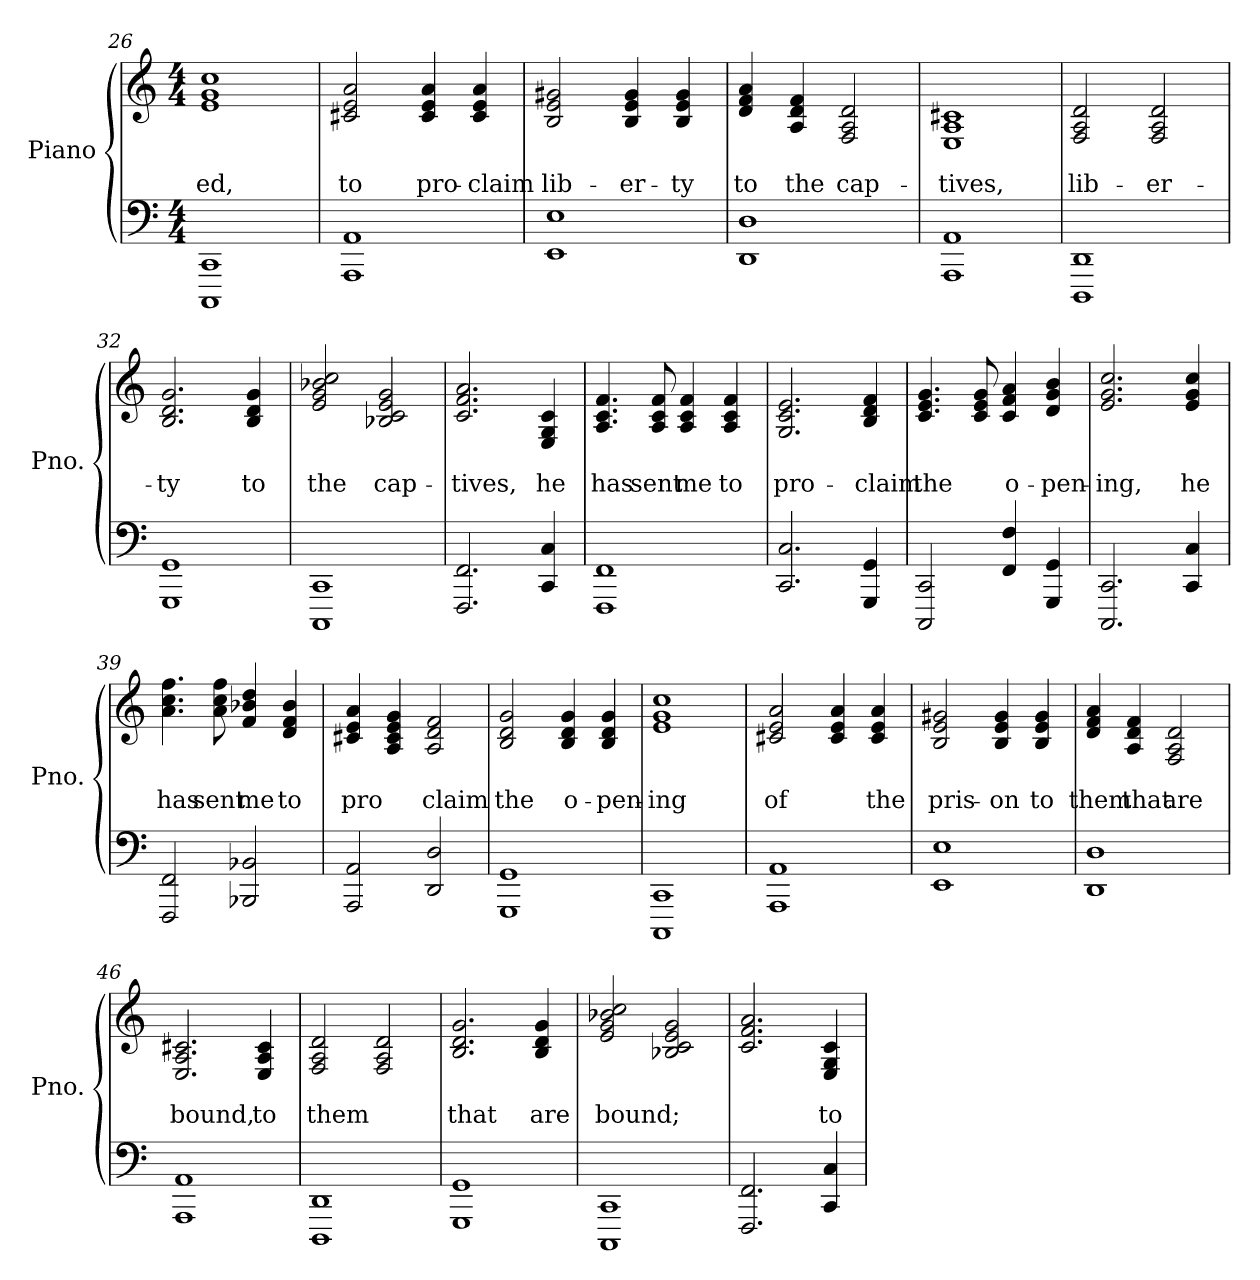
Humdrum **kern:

**kern	**kern	**text	**text
*part1	*part1	*part1	*part1
*staff2	*staff1	*staff1	*staff1
*I"Piano	*	*	*
*I'Pno.	*	*	*
*clefF4	*clefG2	*	*
*k[]	*k[]	*	*
*M4/4	*M4/4	*	*
=26	=26	=26	=26
!	!	!	!LO:LY:b
1CCC 1CC	1e 1g 1cc	.	-ed,
=27	=27	=27	=27
!	!	!	!LO:LY:b
1AAA 1AA	2c#X/ 2e/ 2a/	.	to
!	!	!	!LO:LY:b
.	4c#/ 4e/ 4a/	.	pro-
!	!	!	!LO:LY:b
.	4c#/ 4e/ 4a/	.	-claim
=28	=28	=28	=28
!	!	!	!LO:LY:b
1EE 1E	2B/ 2e/ 2g#X/	.	lib-
!	!	!	!LO:LY:b
.	4B/ 4e/ 4g#/	.	-er-
!	!	!	!LO:LY:b
.	4B/ 4e/ 4g#/	.	-ty
!!LO:PB:g=z
=29	=29	=29	=29
!	!	!	!LO:LY:b
1DD 1D	4d/ 4f/ 4a/	.	to
!	!	!	!LO:LY:b
.	4A/ 4d/ 4f/	.	the
!	!	!	!LO:LY:b
.	2F/ 2A/ 2d/	.	cap-
=30	=30	=30	=30
!	!	!	!LO:LY:b
1AAA 1AA	1E 1A 1c#X	.	-tives,
=31	=31	=31	=31
!	!	!	!LO:LY:b
1DDD 1DD	2F/ 2A/ 2d/	.	lib-
!	!	!	!LO:LY:b
.	2F/ 2A/ 2d/	.	-er-
=32	=32	=32	=32
!	!	!	!LO:LY:b
1GGG 1GG	2.B/ 2.d/ 2.g/	.	-ty
!	!	!	!LO:LY:b
.	4B/ 4d/ 4g/	.	to
=33	=33	=33	=33
!	!	!	!LO:LY:b
1CCC 1CC	2e/ 2g/ 2b-X/ 2cc/	.	the
!	!	!	!LO:LY:b
.	2B-X/ 2c/ 2e/ 2g/	.	cap-
=34	=34	=34	=34
!	!	!	!LO:LY:b
2.FFF/ 2.FF/	2.c/ 2.f/ 2.a/	.	-tives,
!	!	!	!LO:LY:b
4CC/ 4C/	4E/ 4G/ 4c/	.	he
=35	=35	=35	=35
!	!	!	!LO:LY:b
1FFF 1FF	4.A/ 4.c/ 4.f/	.	has
!	!	!	!LO:LY:b
.	8A/ 8c/ 8f/	.	sent
!	!	!	!LO:LY:b
.	4A/ 4c/ 4f/	.	me
!	!	!	!LO:LY:b
.	4A/ 4c/ 4f/	.	to
=36	=36	=36	=36
!	!	!	!LO:LY:b
2.CC/ 2.C/	2.G/ 2.c/ 2.e/	.	pro-
!	!	!	!LO:LY:b
4GGG/ 4GG/	4B/ 4d/ 4f/	.	-claim
!!LO:LB:g=z
=37	=37	=37	=37
!	!	!	!LO:LY:b
2CCC/ 2CC/	4.c/ 4.e/ 4.g/	.	-the
.	8c/ 8e/ 8g/	.	.
!	!	!	!LO:LY:b
4FF/ 4F/	4c/ 4f/ 4a/	.	o-
!	!	!	!LO:LY:b
4GGG/ 4GG/	4d/ 4g/ 4b/	.	-pen-
=38	=38	=38	=38
!	!	!	!LO:LY:b
2.CCC/ 2.CC/	2.e/ 2.g/ 2.cc/	.	-ing,
!	!	!	!LO:LY:b
4CC/ 4C/	4e/ 4g/ 4cc/	.	he
=39	=39	=39	=39
!	!	!	!LO:LY:b
2FFF/ 2FF/	4.a\ 4.cc\ 4.ff\	.	has
!	!	!	!LO:LY:b
.	8a\ 8cc\ 8ff\	.	sent
!	!	!	!LO:LY:b
2BBB-X/ 2BB-X/	4f/ 4b-X/ 4dd/	.	me
!	!	!	!LO:LY:b
.	4d/ 4f/ 4b-/	.	to
=40	=40	=40	=40
!	!	!	!LO:LY:b
2AAA/ 2AA/	4c#X/ 4e/ 4a/	.	-pro
.	4A/ 4c#/ 4e/ 4g/	.	.
!	!	!	!LO:LY:b
2DD/ 2D/	2A/ 2d/ 2f/	.	claim
=41	=41	=41	=41
!	!	!	!LO:LY:b
1GGG 1GG	2B/ 2d/ 2g/	.	the
!	!	!	!LO:LY:b
.	4B/ 4d/ 4g/	.	o-
!	!	!	!LO:LY:b
.	4B/ 4d/ 4g/	.	-pen-
=42	=42	=42	=42
!	!	!	!LO:LY:b
1CCC 1CC	1e 1g 1cc	.	-ing
=43	=43	=43	=43
!	!	!	!LO:LY:b
1AAA 1AA	2c#X/ 2e/ 2a/	.	-of
.	4c#/ 4e/ 4a/	.	.
!	!	!	!LO:LY:b
.	4c#/ 4e/ 4a/	.	the
!!LO:LB:g=z
=44	=44	=44	=44
!	!	!	!LO:LY:b
1EE 1E	2B/ 2e/ 2g#X/	.	pris-
!	!	!	!LO:LY:b
.	4B/ 4e/ 4g#/	.	-on
!	!	!	!LO:LY:b
.	4B/ 4e/ 4g#/	.	to
=45	=45	=45	=45
!	!	!	!LO:LY:b
1DD 1D	4d/ 4f/ 4a/	.	them
!	!	!	!LO:LY:b
.	4A/ 4d/ 4f/	.	that
!	!	!	!LO:LY:b
.	2F/ 2A/ 2d/	.	are
=46	=46	=46	=46
!	!	!	!LO:LY:b
1AAA 1AA	2.E/ 2.A/ 2.c#X/	.	bound,
!	!	!	!LO:LY:b
.	4E/ 4A/ 4c#/	.	to
=47	=47	=47	=47
!	!	!	!LO:LY:b
1DDD 1DD	2F/ 2A/ 2d/	.	-them
.	2F/ 2A/ 2d/	.	.
=48	=48	=48	=48
!	!	!	!LO:LY:b
1GGG 1GG	2.B/ 2.d/ 2.g/	.	that
!	!	!	!LO:LY:b
.	4B/ 4d/ 4g/	.	are
=49	=49	=49	=49
!	!	!	!LO:LY:b
1CCC 1CC	2e/ 2g/ 2b-X/ 2cc/	.	-bound;
.	2B-X/ 2c/ 2e/ 2g/	.	.
=50	=50	=50	=50
2.FFF/ 2.FF/	2.c/ 2.f/ 2.a/	.	.
!	!	!	!LO:LY:b
4CC/ 4C/	4E/ 4G/ 4c/	.	to
=	=	=	=
*-	*-	*-	*-
